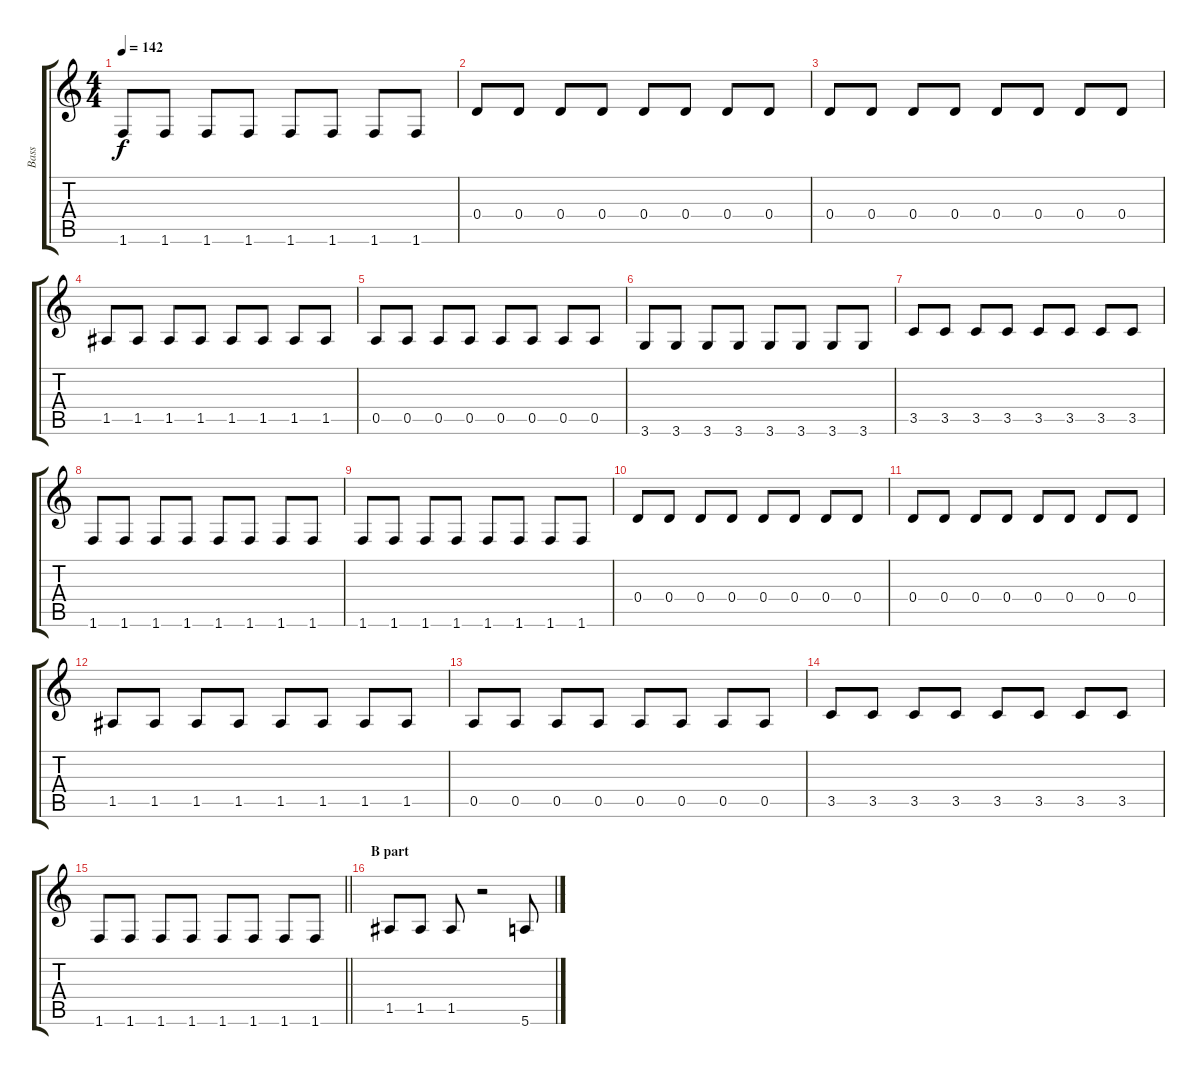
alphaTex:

\track ("Bass" "Bass") {instrument electricbasspick}
\staff {score tabs}
\tuning (E4 B3 G3 D3 A2 E2) {hide}
\ts (4 4)
\tempo 142
\clef g2
\ks c
1.6.8{dy f} 1.6.8 1.6.8 1.6.8 1.6.8 1.6.8 1.6.8 1.6.8 |
0.4.8 0.4.8 0.4.8 0.4.8 0.4.8 0.4.8 0.4.8 0.4.8 |
0.4.8 0.4.8 0.4.8 0.4.8 0.4.8 0.4.8 0.4.8 0.4.8 |
1.5.8 1.5.8 1.5.8 1.5.8 1.5.8 1.5.8 1.5.8 1.5.8 |
0.5.8 0.5.8 0.5.8 0.5.8 0.5.8 0.5.8 0.5.8 0.5.8 |
3.6.8 3.6.8 3.6.8 3.6.8 3.6.8 3.6.8 3.6.8 3.6.8 |
3.5.8 3.5.8 3.5.8 3.5.8 3.5.8 3.5.8 3.5.8 3.5.8 |
1.6.8 1.6.8 1.6.8 1.6.8 1.6.8 1.6.8 1.6.8 1.6.8 |
1.6.8 1.6.8 1.6.8 1.6.8 1.6.8 1.6.8 1.6.8 1.6.8 |
0.4.8 0.4.8 0.4.8 0.4.8 0.4.8 0.4.8 0.4.8 0.4.8 |
0.4.8 0.4.8 0.4.8 0.4.8 0.4.8 0.4.8 0.4.8 0.4.8 |
1.5.8 1.5.8 1.5.8 1.5.8 1.5.8 1.5.8 1.5.8 1.5.8 |
0.5.8 0.5.8 0.5.8 0.5.8 0.5.8 0.5.8 0.5.8 0.5.8 |
3.5.8 3.5.8 3.5.8 3.5.8 3.5.8 3.5.8 3.5.8 3.5.8 |
\barLineRight lightlight
1.6.8 1.6.8 1.6.8 1.6.8 1.6.8 1.6.8 1.6.8 1.6.8 |
\section ("" "B part")
1.5.8 1.5.8 1.5.8 r.2 5.6.8
